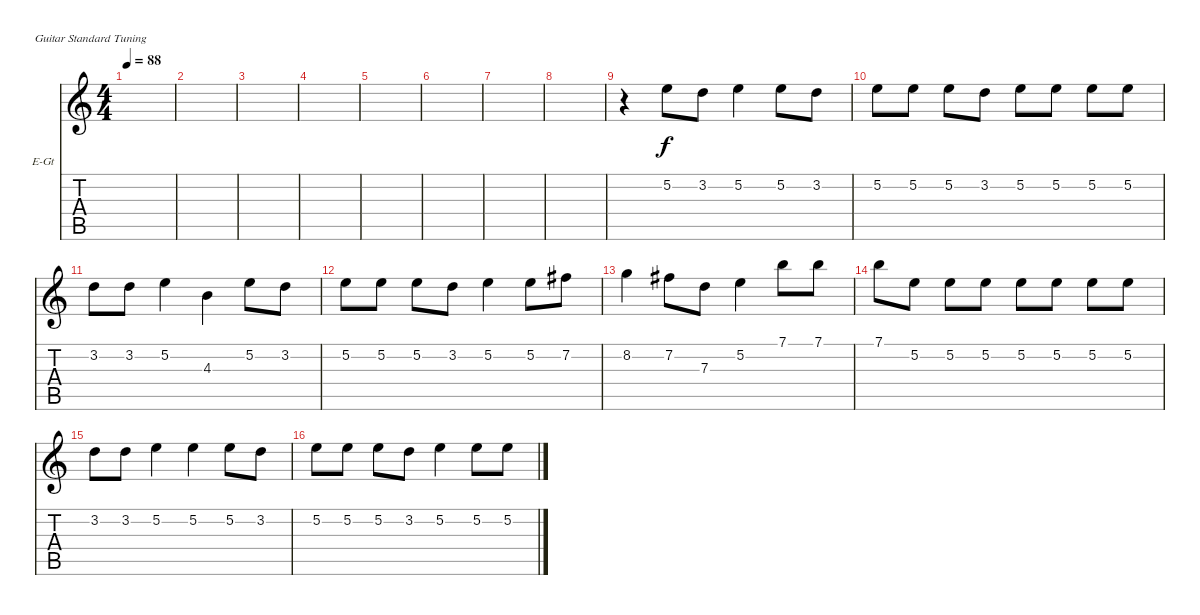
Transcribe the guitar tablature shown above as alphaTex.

\defaultSystemsLayout 4
\bracketExtendMode nobrackets
\firstSystemTrackNameOrientation horizontal
\otherSystemsTrackNameOrientation horizontal
\chordDiagramsInScore
\track ("голос" "E-Gt") {instrument electricguitarclean}
\staff {score tabs}
\tuning (E4 B3 G3 D3 A2 E2)
\ts (4 4)
\ac
\tempo 88
\clef g2
\scale
0.485477
\ks c
|
\scale
0.257261 |
\scale
0.257261 |
\scale
0.333333 |
\scale
0.333333 |
\scale
0.333333 |
\scale
0.333333 |
\scale
0.333333 |
\scale
0.333333 r.4 5.2.8 3.2.8 5.2.4 5.2.8 3.2.8 |
\scale
0.333333 5.2.8 5.2.8 5.2.8 3.2.8 5.2.8 5.2.8 5.2.8 5.2.8 |
\scale
0.333333 3.2.8 3.2.8 5.2.4 4.3.4 5.2.8 3.2.8 |
\scale
0.333333 5.2.8 5.2.8 5.2.8 3.2.8 5.2.4 5.2.8 7.2.8 |
\scale
0.333333 8.2.4 7.2.8 7.3.8 5.2.4 7.1.8 7.1.8 |
\scale
0.333333 7.1.8 5.2.8 5.2.8 5.2.8 5.2.8 5.2.8 5.2.8 5.2.8 |
\scale
0.333333 3.2.8 3.2.8 5.2.4 5.2.4 5.2.8 3.2.8 |
\scale
0.333333 5.2.8 5.2.8 5.2.8 3.2.8 5.2.4 5.2.8 5.2.8
